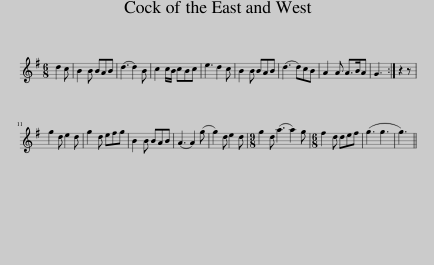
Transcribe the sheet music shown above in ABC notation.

X:1
L:1/8
M:6/8
I:linebreak $
K:G
V:1 treble
V:1
 d2 c | B2 B BAB | (d3 d2) B | c2 c/B/ cBc | e3 d2 c | %5
 B2 B BAB | (d3 d)cB | A2 A A>BA | G3 :| z2 z |$ %10
 g2 d e2 d | g2 d efg | B2 B BAB | (A3 A2) (g | g2) d e2 d | %15
[M:9/8] g2 d (a3 a2) g |[M:6/8] f2 d def | (g3 g3 | g3) || %19
